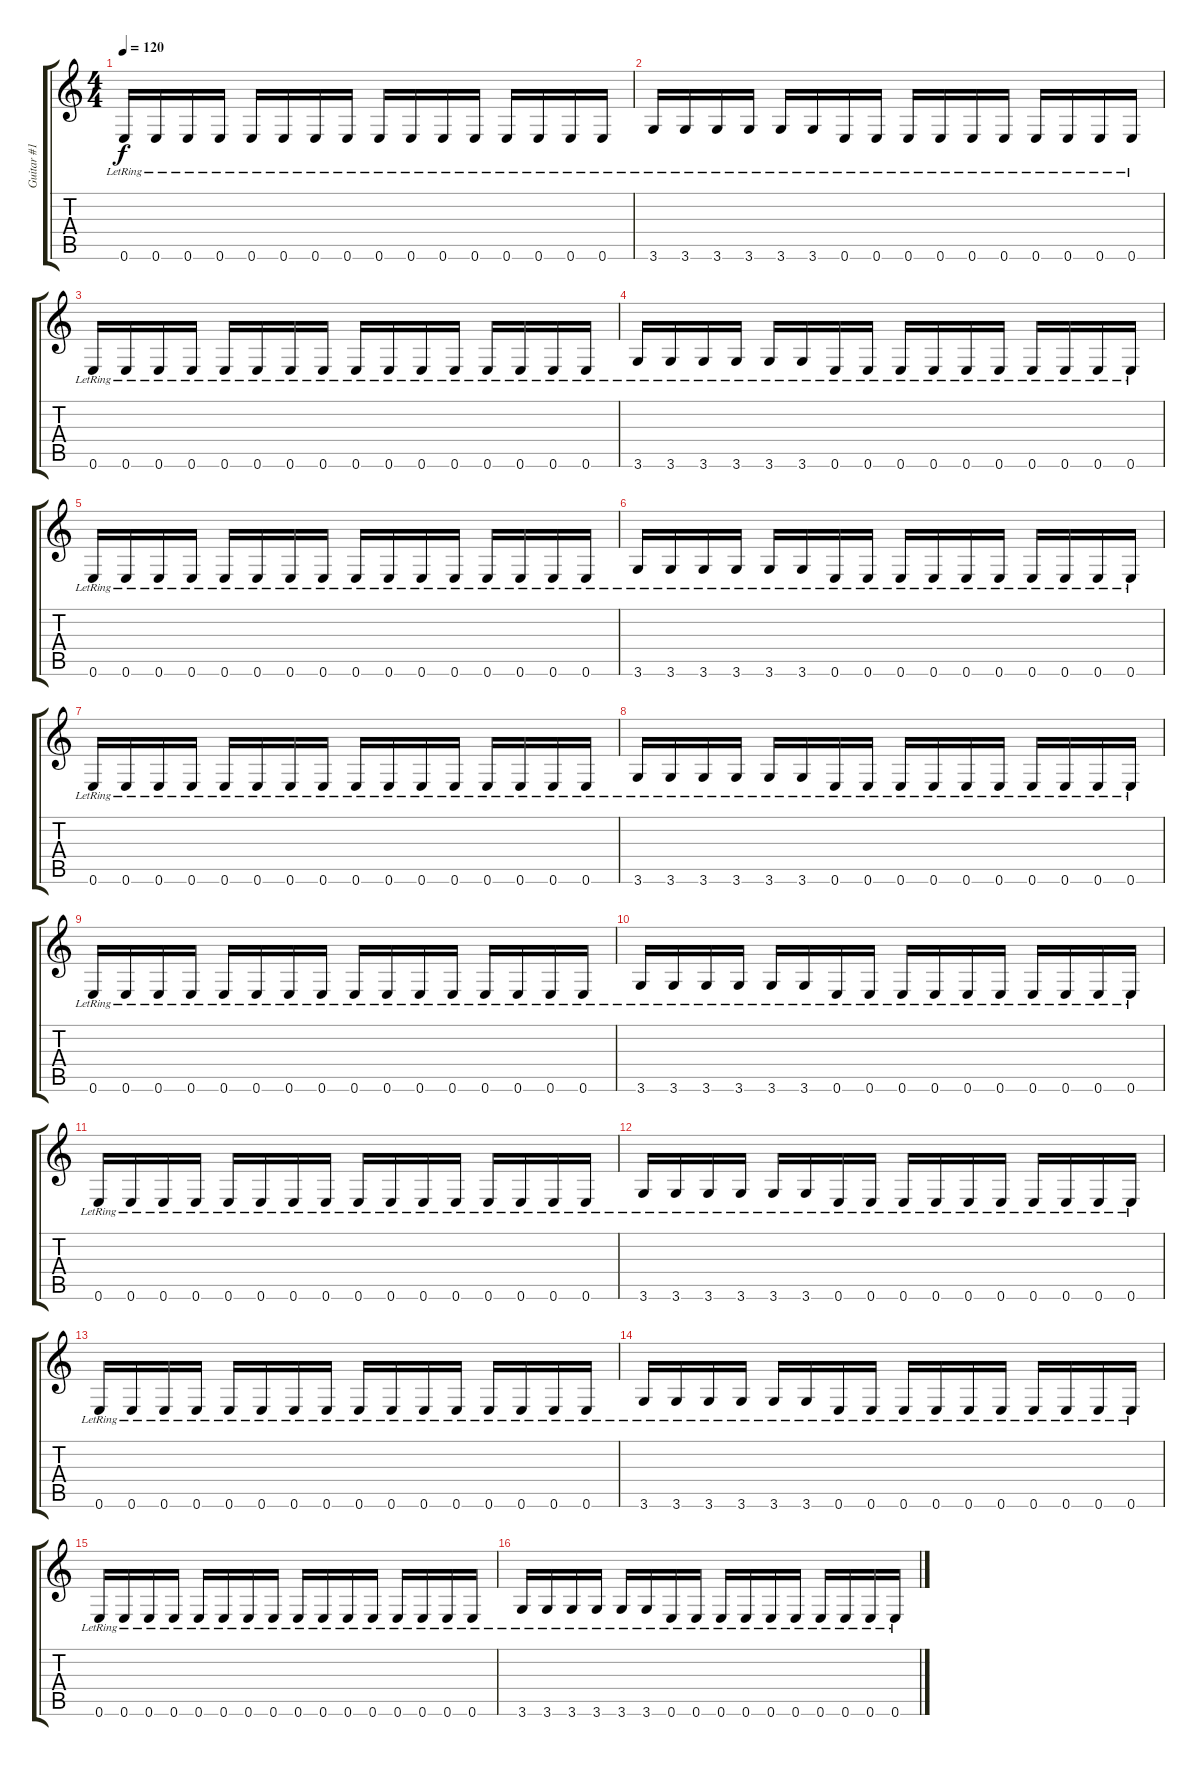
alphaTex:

\track ("Guitar #1" "Guitar #1") {instrument distortionguitar}
\staff {score tabs}
\tuning (E4 B3 G3 D3 A2 E2) {hide}
\ts (4 4)
\tempo 120
\clef g2
\ks c
0.6{lr}.16{dy f} 0.6{lr}.16 0.6{lr}.16 0.6{lr}.16 0.6{lr}.16 0.6{lr}.16 0.6{lr}.16 0.6{lr}.16 0.6{lr}.16 0.6{lr}.16 0.6{lr}.16 0.6{lr}.16 0.6{lr}.16 0.6{lr}.16 0.6{lr}.16 0.6{lr}.16 |
3.6{lr}.16 3.6{lr}.16 3.6{lr}.16 3.6{lr}.16 3.6{lr}.16 3.6{lr}.16 0.6{lr}.16 0.6{lr}.16 0.6{lr}.16 0.6{lr}.16 0.6{lr}.16 0.6{lr}.16 0.6{lr}.16 0.6{lr}.16 0.6{lr}.16 0.6{lr}.16 |
0.6{lr}.16 0.6{lr}.16 0.6{lr}.16 0.6{lr}.16 0.6{lr}.16 0.6{lr}.16 0.6{lr}.16 0.6{lr}.16 0.6{lr}.16 0.6{lr}.16 0.6{lr}.16 0.6{lr}.16 0.6{lr}.16 0.6{lr}.16 0.6{lr}.16 0.6{lr}.16 |
3.6{lr}.16 3.6{lr}.16 3.6{lr}.16 3.6{lr}.16 3.6{lr}.16 3.6{lr}.16 0.6{lr}.16 0.6{lr}.16 0.6{lr}.16 0.6{lr}.16 0.6{lr}.16 0.6{lr}.16 0.6{lr}.16 0.6{lr}.16 0.6{lr}.16 0.6{lr}.16 |
0.6{lr}.16 0.6{lr}.16 0.6{lr}.16 0.6{lr}.16 0.6{lr}.16 0.6{lr}.16 0.6{lr}.16 0.6{lr}.16 0.6{lr}.16 0.6{lr}.16 0.6{lr}.16 0.6{lr}.16 0.6{lr}.16 0.6{lr}.16 0.6{lr}.16 0.6{lr}.16 |
3.6{lr}.16 3.6{lr}.16 3.6{lr}.16 3.6{lr}.16 3.6{lr}.16 3.6{lr}.16 0.6{lr}.16 0.6{lr}.16 0.6{lr}.16 0.6{lr}.16 0.6{lr}.16 0.6{lr}.16 0.6{lr}.16 0.6{lr}.16 0.6{lr}.16 0.6{lr}.16 |
0.6{lr}.16 0.6{lr}.16 0.6{lr}.16 0.6{lr}.16 0.6{lr}.16 0.6{lr}.16 0.6{lr}.16 0.6{lr}.16 0.6{lr}.16 0.6{lr}.16 0.6{lr}.16 0.6{lr}.16 0.6{lr}.16 0.6{lr}.16 0.6{lr}.16 0.6{lr}.16 |
3.6{lr}.16 3.6{lr}.16 3.6{lr}.16 3.6{lr}.16 3.6{lr}.16 3.6{lr}.16 0.6{lr}.16 0.6{lr}.16 0.6{lr}.16 0.6{lr}.16 0.6{lr}.16 0.6{lr}.16 0.6{lr}.16 0.6{lr}.16 0.6{lr}.16 0.6{lr}.16 |
0.6{lr}.16 0.6{lr}.16 0.6{lr}.16 0.6{lr}.16 0.6{lr}.16 0.6{lr}.16 0.6{lr}.16 0.6{lr}.16 0.6{lr}.16 0.6{lr}.16 0.6{lr}.16 0.6{lr}.16 0.6{lr}.16 0.6{lr}.16 0.6{lr}.16 0.6{lr}.16 |
3.6{lr}.16 3.6{lr}.16 3.6{lr}.16 3.6{lr}.16 3.6{lr}.16 3.6{lr}.16 0.6{lr}.16 0.6{lr}.16 0.6{lr}.16 0.6{lr}.16 0.6{lr}.16 0.6{lr}.16 0.6{lr}.16 0.6{lr}.16 0.6{lr}.16 0.6{lr}.16 |
0.6{lr}.16 0.6{lr}.16 0.6{lr}.16 0.6{lr}.16 0.6{lr}.16 0.6{lr}.16 0.6{lr}.16 0.6{lr}.16 0.6{lr}.16 0.6{lr}.16 0.6{lr}.16 0.6{lr}.16 0.6{lr}.16 0.6{lr}.16 0.6{lr}.16 0.6{lr}.16 |
3.6{lr}.16 3.6{lr}.16 3.6{lr}.16 3.6{lr}.16 3.6{lr}.16 3.6{lr}.16 0.6{lr}.16 0.6{lr}.16 0.6{lr}.16 0.6{lr}.16 0.6{lr}.16 0.6{lr}.16 0.6{lr}.16 0.6{lr}.16 0.6{lr}.16 0.6{lr}.16 |
0.6{lr}.16 0.6{lr}.16 0.6{lr}.16 0.6{lr}.16 0.6{lr}.16 0.6{lr}.16 0.6{lr}.16 0.6{lr}.16 0.6{lr}.16 0.6{lr}.16 0.6{lr}.16 0.6{lr}.16 0.6{lr}.16 0.6{lr}.16 0.6{lr}.16 0.6{lr}.16 |
3.6{lr}.16 3.6{lr}.16 3.6{lr}.16 3.6{lr}.16 3.6{lr}.16 3.6{lr}.16 0.6{lr}.16 0.6{lr}.16 0.6{lr}.16 0.6{lr}.16 0.6{lr}.16 0.6{lr}.16 0.6{lr}.16 0.6{lr}.16 0.6{lr}.16 0.6{lr}.16 |
0.6{lr}.16 0.6{lr}.16 0.6{lr}.16 0.6{lr}.16 0.6{lr}.16 0.6{lr}.16 0.6{lr}.16 0.6{lr}.16 0.6{lr}.16 0.6{lr}.16 0.6{lr}.16 0.6{lr}.16 0.6{lr}.16 0.6{lr}.16 0.6{lr}.16 0.6{lr}.16 |
3.6{lr}.16 3.6{lr}.16 3.6{lr}.16 3.6{lr}.16 3.6{lr}.16 3.6{lr}.16 0.6{lr}.16 0.6{lr}.16 0.6{lr}.16 0.6{lr}.16 0.6{lr}.16 0.6{lr}.16 0.6{lr}.16 0.6{lr}.16 0.6{lr}.16 0.6{lr}.16
